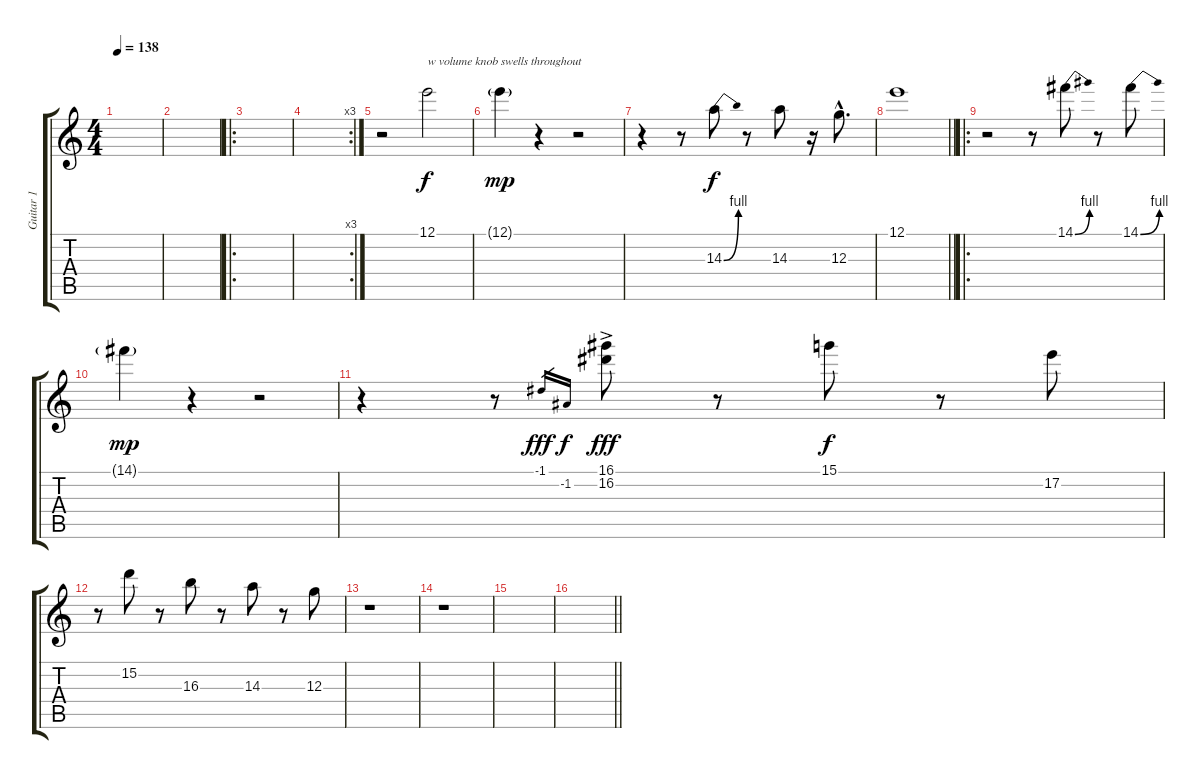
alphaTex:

\track ("Guitar 1" "Guitar 1") {instrument electricguitarclean}
\staff {score tabs}
\tuning (E4 B3 G3 D3 A2 E2) {hide}
\ts (4 4)
\tempo 138
\clef g2
\ks c
|
|
\ro
|
\rc 3
|
r.2 12.1.2{txt "w volume knob swells throughout"} |
12.1{g}.4{dy mp} r.4 r.2 |
r.4 r.8 14.3{be (bend 0 0 60 4)}.8{dy f} r.8 14.3.8 r.16 12.3{hac}.8{d} |
\barLineRight lightlight
12.1.1 |
\ro
r.2 r.8 14.1{be (bend 0 0 60 4)}.8 r.8 14.1{be (bend 0 0 60 4)}.8 |
14.1{g}.4{dy mp} r.4 r.2 |
r.4 r.8 -1.1.16{gr dy fff} -1.2.16{gr dy f} (16.1{ac} 16.2).8{dy fff} r.8 15.1.8{dy f} r.8 17.2.8 |
r.8 15.2.8 r.8 16.3.8 r.8 14.3.8 r.8 12.3.8 |
r.1 |
r.1 |
|
\barLineRight lightlight
